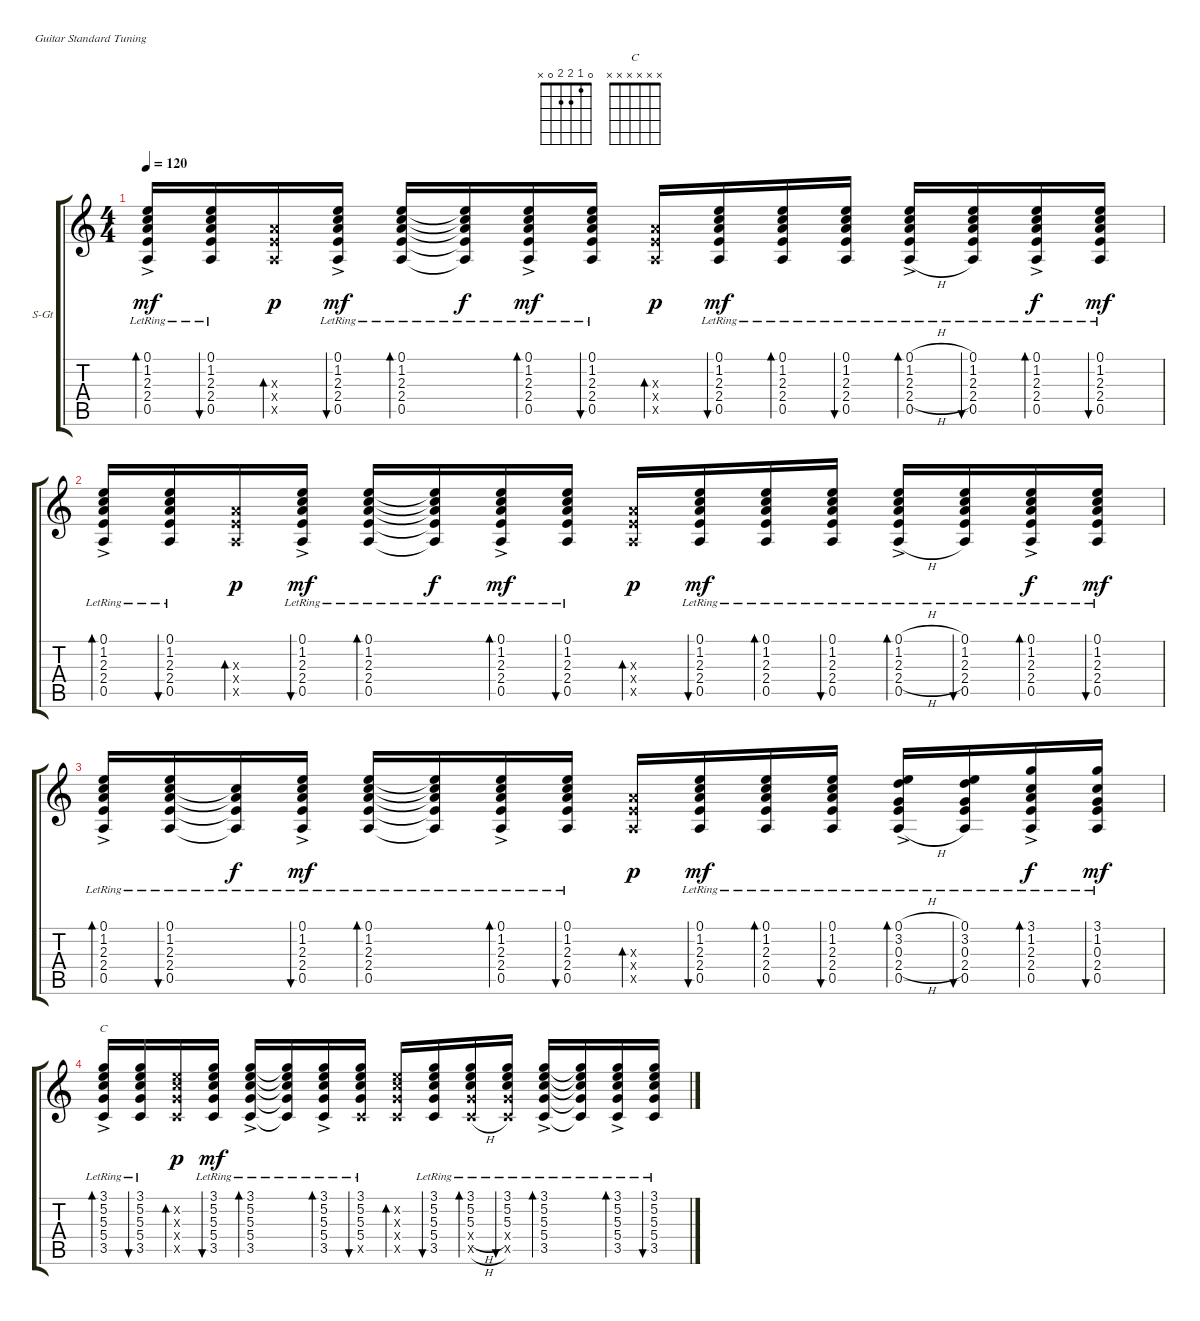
\bracketExtendMode groupsimilarinstruments
\firstSystemTrackNameOrientation horizontal
\otherSystemsTrackNameOrientation horizontal
\track ("Guitar 1" "S-Gt") {instrument acousticguitarsteel}
\staff {score tabs}
\tuning (E4 B3 G3 D3 A2 E2)
\chord ("" 0 1 2 2 0 x)
\chord ("C" x x x x x x)
\ts (4 4)
\tempo 120
\clef g2
\ks c
(0.1{ac lr} 1.2{ac lr} 2.3{ac lr} 2.4{ac lr} 0.5{ac lr}).16{bd 60 ch "" dy mf} (0.1{lr} 1.2{lr} 2.3{lr} 2.4{lr} 0.5{lr}).16{bu 60} (2.3{x} 2.4{x} 0.5{x}).16{bd 60 dy p} (0.1{ac lr} 1.2{ac lr} 2.3{ac lr} 2.4{ac lr} 0.5{ac lr}).16{bu 60 dy mf} (0.1{lr} 1.2{lr} 2.3{lr} 2.4{lr} 0.5{lr}).16{bd 60} (0.1{lr t} 1.2{lr t} 2.3{lr t} 2.4{lr t} 0.5{lr t}).16{dy f} (0.1{ac lr} 1.2{ac lr} 2.3{ac lr} 2.4{ac lr} 0.5{ac lr}).16{bd 60 dy mf} (0.1{lr} 1.2{lr} 2.3{lr} 2.4{lr} 0.5{lr}).16{bu 60} (2.3{x} 2.4{x} 0.5{x}).16{bd 60 dy p} (0.1{lr} 1.2{lr} 2.3{lr} 2.4{lr} 0.5{lr}).16{bu 60 dy mf} (0.1{lr} 1.2{lr} 2.3{lr} 2.4{lr} 0.5{lr}).16{bd 60} (0.1{lr} 1.2{lr} 2.3{lr} 2.4{lr} 0.5{lr}).16{bu 60} (0.1{h ac lr} 1.2{h ac lr} 2.3{h ac lr} 2.4{h ac lr} 0.5{h ac lr}).16{bd 60} (0.1{lr} 1.2{lr} 2.3{lr} 2.4{lr} 0.5{lr}).16{bu 60} (0.1{ac lr} 1.2{ac lr} 2.3{ac lr} 2.4{ac lr} 0.5{lr}).16{bd 60 dy f} (0.1{lr} 1.2{lr} 2.3{lr} 2.4{lr} 0.5{lr}).16{bu 60 dy mf} |
(0.1{ac lr} 1.2{ac lr} 2.3{ac lr} 2.4{ac lr} 0.5{ac lr}).16{bd 60 ch ""} (0.1{lr} 1.2{lr} 2.3{lr} 2.4{lr} 0.5{lr}).16{bu 60} (2.3{x} 2.4{x} 0.5{x}).16{bd 60 dy p} (0.1{ac lr} 1.2{ac lr} 2.3{ac lr} 2.4{ac lr} 0.5{ac lr}).16{bu 60 dy mf} (0.1{lr} 1.2{lr} 2.3{lr} 2.4{lr} 0.5{lr}).16{bd 60} (0.1{lr t} 1.2{lr t} 2.3{lr t} 2.4{lr t} 0.5{lr t}).16{dy f} (0.1{ac lr} 1.2{ac lr} 2.3{ac lr} 2.4{ac lr} 0.5{ac lr}).16{bd 60 dy mf} (0.1{lr} 1.2{lr} 2.3{lr} 2.4{lr} 0.5{lr}).16{bu 60} (2.3{x} 2.4{x} 0.5{x}).16{bd 60 dy p} (0.1{lr} 1.2{lr} 2.3{lr} 2.4{lr} 0.5{lr}).16{bu 60 dy mf} (0.1{lr} 1.2{lr} 2.3{lr} 2.4{lr} 0.5{lr}).16{bd 60} (0.1{lr} 1.2{lr} 2.3{lr} 2.4{lr} 0.5{lr}).16{bu 60} (0.1{h ac lr} 1.2{h ac lr} 2.3{h ac lr} 2.4{h ac lr} 0.5{h ac lr}).16{bd 60} (0.1{lr} 1.2{lr} 2.3{lr} 2.4{lr} 0.5{lr}).16{bu 60} (0.1{ac lr} 1.2{ac lr} 2.3{ac lr} 2.4{ac lr} 0.5{lr}).16{bd 60 dy f} (0.1{lr} 1.2{lr} 2.3{lr} 2.4{lr} 0.5{lr}).16{bu 60 dy mf} |
(0.1{ac lr} 1.2{ac lr} 2.3{ac lr} 2.4{ac lr} 0.5{ac lr}).16{bd 60 ch ""} (0.1{lr} 1.2{lr} 2.3{lr} 2.4{lr} 0.5{lr}).16{bu 60} (1.2{lr t} 2.3{lr t} 2.4{lr t} 0.5{lr t}).16{dy f} (0.1{ac lr} 1.2{ac lr} 2.3{ac lr} 2.4{ac lr} 0.5{ac lr}).16{bu 60 dy mf} (0.1{lr} 1.2{lr} 2.3{lr} 2.4{lr} 0.5{lr}).16{bd 60} (0.1{lr t} 1.2{lr t} 2.3{lr t} 2.4{lr t} 0.5{lr t}).16 (0.1{ac lr} 1.2{ac lr} 2.3{ac lr} 2.4{ac lr} 0.5{ac lr}).16{bd 60} (0.1{lr} 1.2{lr} 2.3{lr} 2.4{lr} 0.5{lr}).16{bu 60} (2.3{x} 2.4{x} 0.5{x}).16{bd 60 dy p} (0.1{lr} 1.2{lr} 2.3{lr} 2.4{lr} 0.5{lr}).16{bu 60 dy mf} (0.1{lr} 1.2{lr} 2.3{lr} 2.4{lr} 0.5{lr}).16{bd 60} (0.1{lr} 1.2{lr} 2.3{lr} 2.4{lr} 0.5{lr}).16{bu 60} (0.1{h ac lr} 3.2{h ac lr} 0.3{h ac lr} 2.4{h ac lr} 0.5{h ac lr}).16{bd 60} (0.1{lr} 3.2{lr} 0.3{lr} 2.4{lr} 0.5{lr}).16{bu 60} (3.1{ac lr} 1.2{ac lr} 2.3{ac lr} 2.4{ac lr} 0.5{lr}).16{bd 60 dy f} (3.1{lr} 1.2{lr} 0.3{lr} 2.4{lr} 0.5{lr}).16{bu 60 dy mf} |
(3.1{ac lr} 5.2{ac lr} 5.3{ac lr} 5.4{ac lr} 3.5{ac lr}).16{bd 60 ch "C"} (3.1{lr} 5.2{lr} 5.3{lr} 5.4{lr} 3.5{lr}).16{bu 60} (5.2{x} 5.3{x} 5.4{x} 3.5{x}).16{bd 60 dy p} (3.1{lr} 5.2{lr} 5.3{lr} 5.4{lr} 3.5{lr}).16{bu 60 dy mf} (3.1{ac lr} 5.2{ac lr} 5.3{ac lr} 5.4{ac lr} 3.5{ac lr}).16{bd 60} (3.1{lr t} 5.2{lr t} 5.3{lr t} 5.4{lr t} 3.5{lr t}).16 (3.1{ac lr} 5.2{ac lr} 5.3{ac lr} 5.4{ac lr} 3.5{ac lr}).16{bd 60} (3.1{lr} 5.2{lr} 5.3{lr} 5.4{lr} 3.5{x}).16{bu 60} (5.2{x} 5.3{x} 5.4{x} 3.5{x}).16{bd 60} (3.1{lr} 5.2{lr} 5.3{lr} 5.4{lr} 3.5{lr}).16{bu 60} (3.1{lr} 5.2{lr} 5.3{lr} 5.4{h x} 3.5{h x}).16{bd 60} (3.1{lr} 5.2{lr} 5.3{lr} 5.4{x} 3.5{x}).16{bu 60} (3.1{ac lr} 5.2{ac lr} 5.3{ac lr} 5.4{ac lr} 3.5{ac lr}).16{bd 60} (3.1{lr t} 5.2{lr t} 5.3{lr t} 5.4{lr t} 3.5{lr t}).16 (3.1{ac lr} 5.2{ac lr} 5.3{ac lr} 5.4{ac lr} 3.5{ac lr}).16{bd 60} (3.1{lr} 5.2{lr} 5.3{lr} 5.4{lr} 3.5{lr}).16{bu 60}
